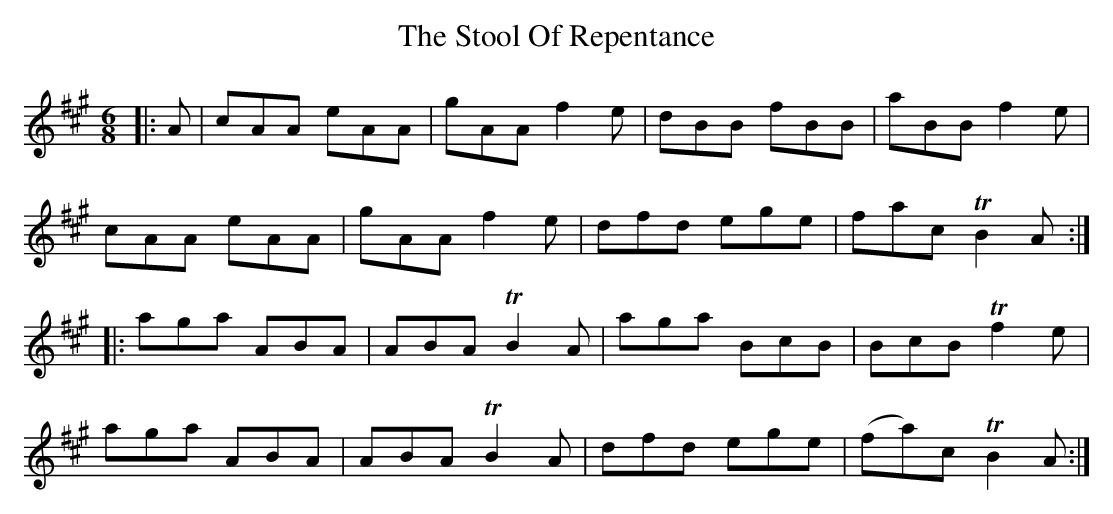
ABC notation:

X:1
T: The Stool Of Repentance
M: 6/8
L: 1/8
K: Amaj
|:A|cAA eAA|gAA f2e|dBB fBB|aBB f2e|
cAA eAA|gAA f2e|dfd ege|fac TB2A:|
|:aga ABA|ABA TB2A|aga BcB|BcB Tf2e|
aga ABA|ABA TB2A|dfd ege|(fa)c TB2A:|
